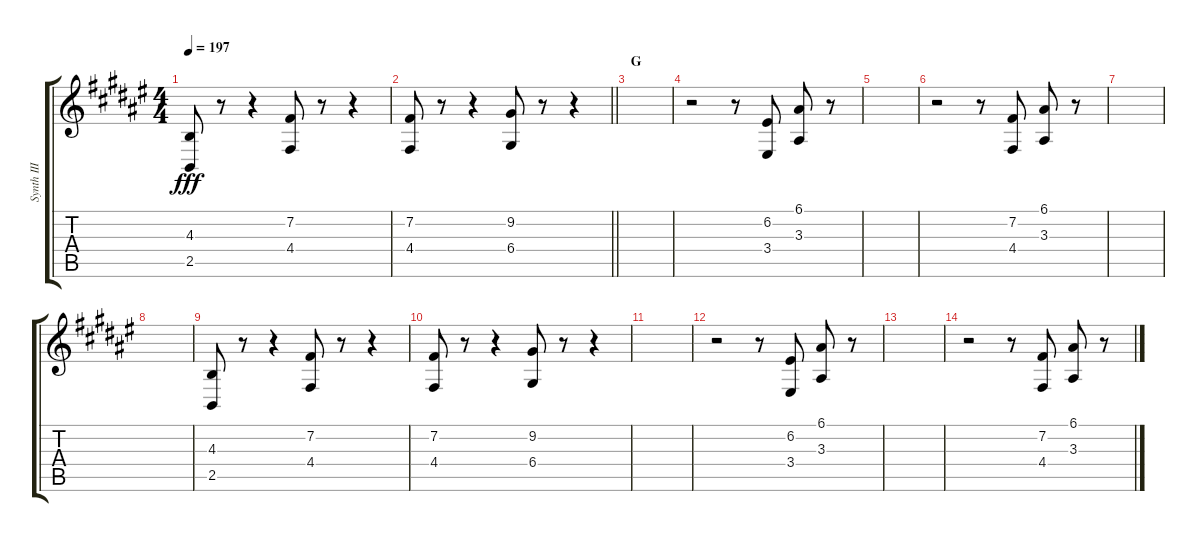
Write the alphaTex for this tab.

\track ("Synth III (Kotobuki Tsumugi)" "Synth III ") {instrument pizzicatostrings}
\staff {score tabs}
\tuning (E4 B3 G3 D3 A2 E2) {hide}
\ts (4 4)
\tempo 197
\clef g2
\ks f#
(4.3 2.5).8{dy fff} r.8 r.4 (7.2 4.4).8 r.8 r.4 |
\barLineRight lightlight
(7.2 4.4).8 r.8 r.4 (9.2 6.4).8 r.8 r.4 |
\section ("" "G")
|
r.2 r.8 (6.2 3.4).8 (6.1 3.3).8 r.8 |
|
r.2 r.8 (7.2 4.4).8 (6.1 3.3).8 r.8 |
|
|
(4.3 2.5).8 r.8 r.4 (7.2 4.4).8 r.8 r.4 |
(7.2 4.4).8 r.8 r.4 (9.2 6.4).8 r.8 r.4 |
|
r.2 r.8 (6.2 3.4).8 (6.1 3.3).8 r.8 |
|
r.2 r.8 (7.2 4.4).8 (6.1 3.3).8 r.8
